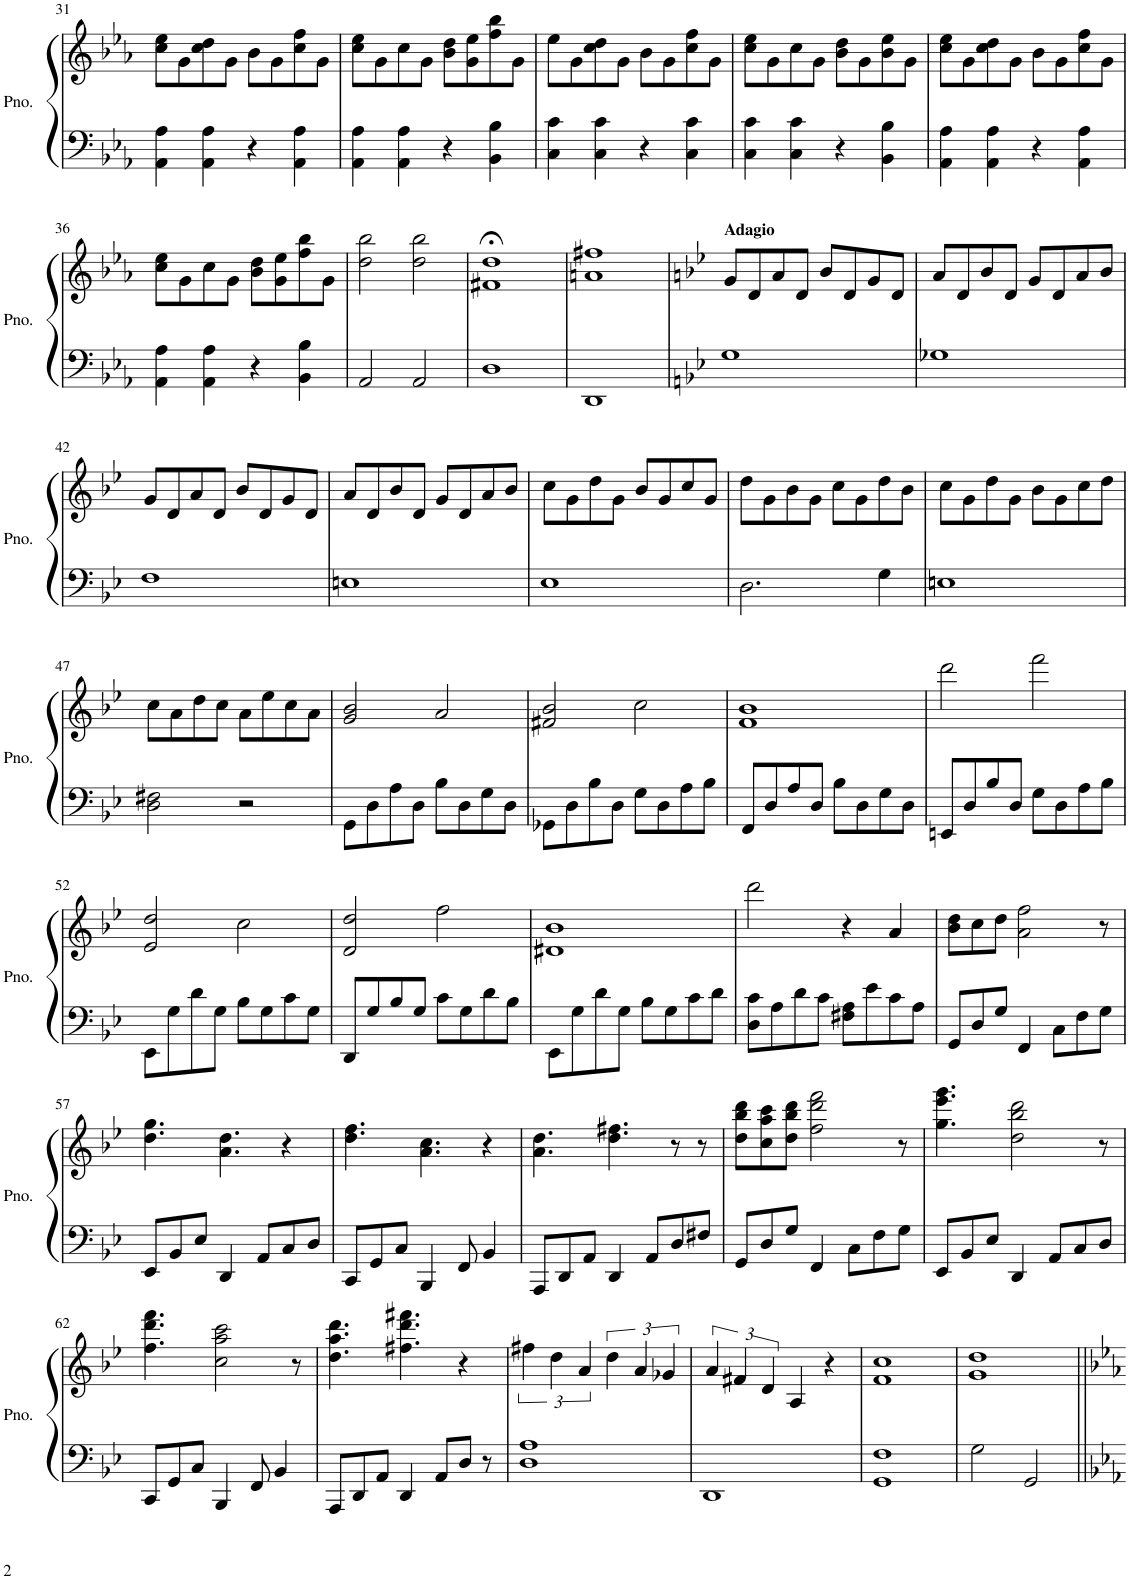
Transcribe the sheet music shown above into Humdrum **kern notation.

**kern	**kern
*part1	*part1
*staff2	*staff1
*I"Piano	*
*I'Pno.	*
!!LO:PB:g=z
*clefF4	*clefG2
*k[b-e-a-]	*k[b-e-a-]
*M4/4	*M4/4
=31	=31
4AA-\ 4A-\	8cc\ 8ee-\L
.	8g\
4AA-\ 4A-\	8cc\ 8dd\
.	8g\J
4r	8b-\L
.	8g\
4AA-\ 4A-\	8cc\ 8ff\
.	8g\J
=32	=32
4AA-\ 4A-\	8cc\ 8ee-\L
.	8g\
4AA-\ 4A-\	8cc\
.	8g\J
4r	8b-\ 8dd\L
.	8g\ 8ee-\
4BB-\ 4B-\	8ff\ 8bb-\
.	8g\J
=33	=33
4C\ 4c\	8ee-\L
.	8g\
4C\ 4c\	8cc\ 8dd\
.	8g\J
4r	8b-\L
.	8g\
4C\ 4c\	8cc\ 8ff\
.	8g\J
=34	=34
4C\ 4c\	8cc\ 8ee-\L
.	8g\
4C\ 4c\	8cc\
.	8g\J
4r	8b-\ 8dd\L
.	8g\
4BB-\ 4B-\	8b-\ 8ee-\
.	8g\J
=35	=35
4AA-\ 4A-\	8cc\ 8ee-\L
.	8g\
4AA-\ 4A-\	8cc\ 8dd\
.	8g\J
4r	8b-\L
.	8g\
4AA-\ 4A-\	8cc\ 8ff\
.	8g\J
!!LO:LB:g=z
=36	=36
4AA-\ 4A-\	8cc\ 8ee-\L
.	8g\
4AA-\ 4A-\	8cc\
.	8g\J
4r	8b-\ 8dd\L
.	8g\ 8ee-\
4BB-\ 4B-\	8ff\ 8bb-\
.	8g\J
=37	=37
2AA-/	2dd\ 2bb-\
2AA-/	2dd\ 2bb-\
=38	=38
1D	1f#X;< 1dd;<
=39	=39
1DD	1an 1ff#X
=40	=40
*k[b-e-]	*k[b-e-]
!	!LO:TX:a:B:t=Adagio
1G	8g/L
.	8d/
.	8a/
.	8d/J
.	8b-/L
.	8d/
.	8g/
.	8d/J
=41	=41
1G-X	8a/L
.	8d/
.	8b-/
.	8d/J
.	8g/L
.	8d/
.	8a/
.	8b-/J
!!LO:LB:g=z
=42	=42
1F	8g/L
.	8d/
.	8a/
.	8d/J
.	8b-/L
.	8d/
.	8g/
.	8d/J
=43	=43
1En	8a/L
.	8d/
.	8b-/
.	8d/J
.	8g/L
.	8d/
.	8a/
.	8b-/J
=44	=44
1E-	8cc\L
.	8g\
.	8dd\
.	8g\J
.	8b-/L
.	8g/
.	8cc/
.	8g/J
=45	=45
2.D\	8dd\L
.	8g\
.	8b-\
.	8g\J
.	8cc\L
.	8g\
4G\	8dd\
.	8b-\J
=46	=46
1En	8cc\L
.	8g\
.	8dd\
.	8g\J
.	8b-\L
.	8g\
.	8cc\
.	8dd\J
!!LO:LB:g=z
=47	=47
2D\ 2F#X\	8cc\L
.	8a\
.	8dd\
.	8cc\J
2r	8a\L
.	8ee-\
.	8cc\
.	8a\J
=48	=48
8GG\L	2g/ 2b-/
8D\	.
8A\	.
8D\J	.
8B-\L	2a/
8D\	.
8G\	.
8D\J	.
=49	=49
8GG-X\L	2f#X/ 2b-/
8D\	.
8B-\	.
8D\J	.
8G\L	2cc\
8D\	.
8A\	.
8B-\J	.
=50	=50
8FF/L	1f 1b-
8D/	.
8A/	.
8D/J	.
8B-\L	.
8D\	.
8G\	.
8D\J	.
=51	=51
8EEn/L	2ddd\
8D/	.
8B-/	.
8D/J	.
8G\L	2fff\
8D\	.
8A\	.
8B-\J	.
!!LO:LB:g=z
=52	=52
8EE-\L	2e-/ 2dd/
8G\	.
8d\	.
8G\J	.
8B-\L	2cc\
8G\	.
8c\	.
8G\J	.
=53	=53
8DD/L	2d/ 2dd/
8G/	.
8B-/	.
8G/J	.
8c\L	2ff\
8G\	.
8d\	.
8B-\J	.
=54	=54
8EE-\L	1d#X 1b-
8G\	.
8d\	.
8G\J	.
8B-\L	.
8G\	.
8c\	.
8d\J	.
=55	=55
8D\ 8c\L	2ddd\
8A\	.
8d\	.
8c\J	.
8F#X\ 8A\L	4r
8e-\	.
8c\	4a/
8A\J	.
=56	=56
8GG/L	8b-\ 8dd\L
8D/	8cc\
8G/J	8dd\J
4FF/	2a\ 2ff\
8C\L	.
8F\	.
8G\J	8r
!!LO:LB:g=z
=57	=57
8EE-/L	4.dd\ 4.gg\
8BB-/	.
8E-/J	.
4DD/	4.a\ 4.dd\
8AA/L	.
8C/	4r
8D/J	.
=58	=58
8CC/L	4.dd\ 4.ff\
8GG/	.
8C/J	.
4BBB-/	4.a\ 4.cc\
8FF/	.
4BB-/	4r
=59	=59
8AAA/L	4.a\ 4.dd\
8DD/	.
8AA/J	.
4DD/	4.dd\ 4.ff#X\
8AA/L	.
8D/	8r
8F#X/J	8r
=60	=60
8GG/L	8dd\ 8bb-\ 8ddd\L
8D/	8cc\ 8aa\ 8ccc\
8G/J	8dd\ 8bb-\ 8ddd\J
4FF/	2ff\ 2ddd\ 2fff\
8C\L	.
8F\	.
8G\J	8r
=61	=61
8EE-/L	4.gg\ 4.eee-\ 4.ggg\
8BB-/	.
8E-/J	.
4DD/	2dd\ 2bb-\ 2ddd\
8AA/L	.
8C/	.
8D/J	8r
!!LO:LB:g=z
=62	=62
8CC/L	4.ff\ 4.ddd\ 4.fff\
8GG/	.
8C/J	.
4BBB-/	2cc\ 2aa\ 2ccc\
8FF/	.
4BB-/	.
.	8r
=63	=63
8AAA/L	4.dd\ 4.aa\ 4.ddd\
8DD/	.
8AA/J	.
4DD/	4.ff#X\ 4.ddd\ 4.fff#X\
8AA/L	.
8D/J	4r
8r	.
=64	=64
1D 1A	6ff#X\
.	6dd\
.	6a/
.	6dd\
.	6a/
.	6g-X/
=65	=65
1DD	6a/
.	6f#X/
.	6d/
.	4A/
.	4r
=66	=66
1GG 1F	1f 1cc
=67	=67
2G\	1g 1dd
2GG/	.
=||	=||
*-	*-
